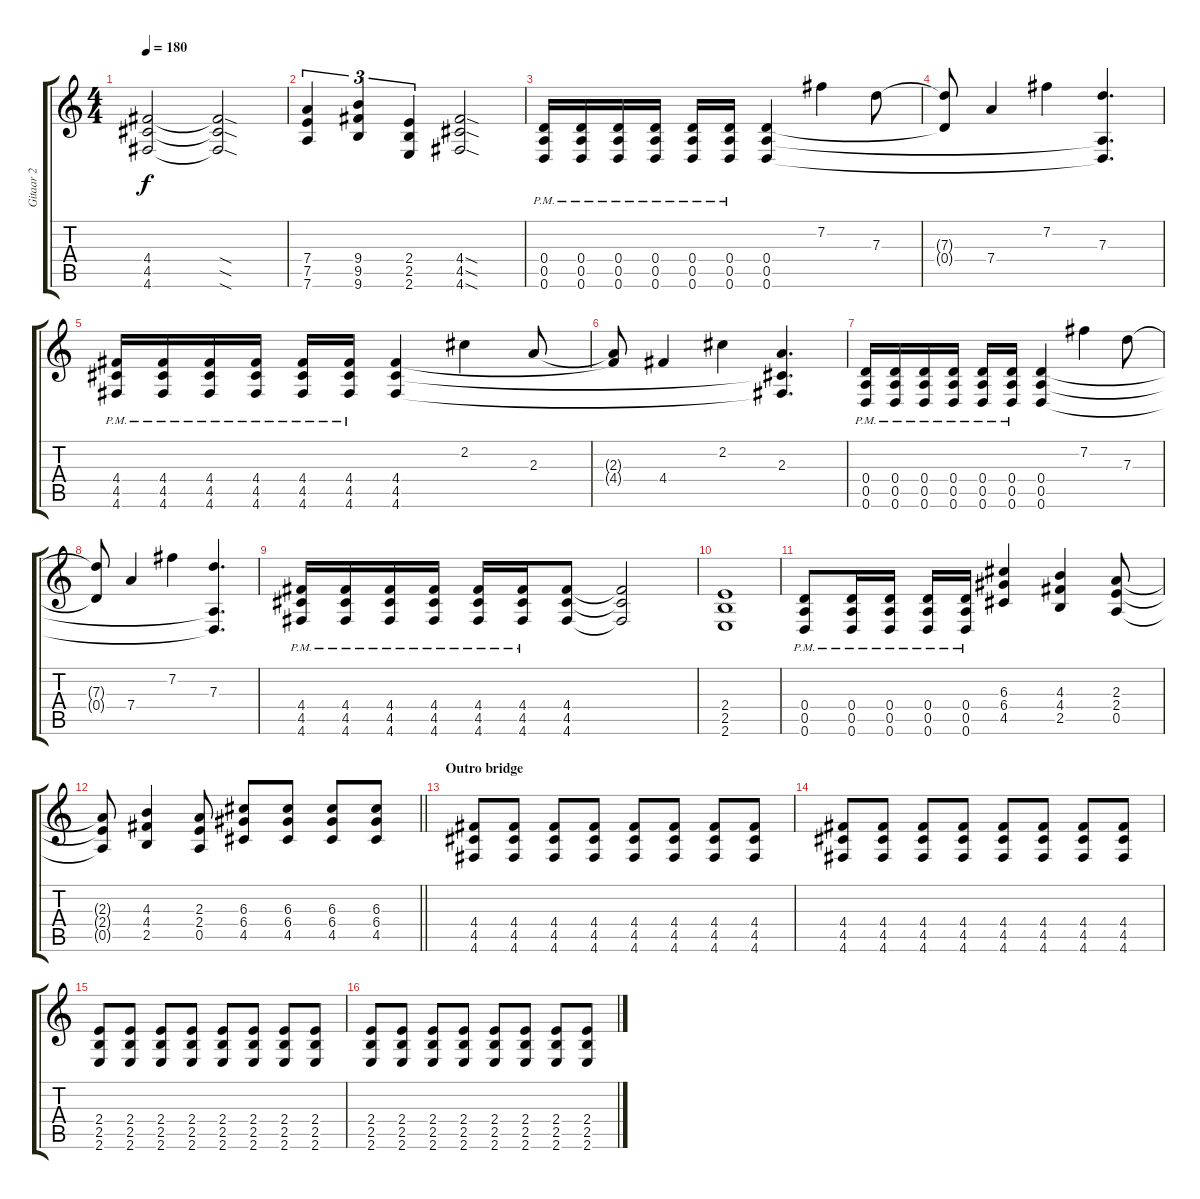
\track ("Gitaar 2" "Gitaar 2") {instrument distortionguitar}
\staff {score tabs}
\tuning (E4 B3 G3 D3 A2 D2) {hide}
\ts (4 4)
\tempo 180
\clef g2
\ks c
(4.4 4.5 4.6).2{dy f} (4.4{sod t} 4.5{sod t} 4.6{sod t}).2 |
(7.4 7.5 7.6).4{tu (3 2)} (9.4 9.5 9.6).4{tu (3 2)} (2.4 2.5 2.6).4{tu (3 2)} (4.4{sod} 4.5{sod} 4.6{sod}).2 |
(0.4{pm} 0.5{pm} 0.6{pm}).16 (0.4{pm} 0.5{pm} 0.6{pm}).16 (0.4{pm} 0.5{pm} 0.6{pm}).16 (0.4{pm} 0.5{pm} 0.6{pm}).16 (0.4{pm} 0.5{pm} 0.6{pm}).16 (0.4{pm} 0.5{pm} 0.6{pm}).16 (0.4 0.5 0.6).4 7.2.4 7.3.8 |
(7.3{t} 0.4{t}).8 7.4.4 7.2.4 (7.3 0.5{t} 0.6{t}).4{d} |
(4.4{pm} 4.5{pm} 4.6{pm}).16 (4.4{pm} 4.5{pm} 4.6{pm}).16 (4.4{pm} 4.5{pm} 4.6{pm}).16 (4.4{pm} 4.5{pm} 4.6{pm}).16 (4.4{pm} 4.5{pm} 4.6{pm}).16 (4.4{pm} 4.5{pm} 4.6{pm}).16 (4.4 4.5 4.6).4 2.2.4 2.3.8 |
(2.3{t} 4.4{t}).8 4.4.4 2.2.4 (2.3 4.5{t} 4.6{t}).4{d} |
(0.4{pm} 0.5{pm} 0.6{pm}).16 (0.4{pm} 0.5{pm} 0.6{pm}).16 (0.4{pm} 0.5{pm} 0.6{pm}).16 (0.4{pm} 0.5{pm} 0.6{pm}).16 (0.4{pm} 0.5{pm} 0.6{pm}).16 (0.4{pm} 0.5{pm} 0.6{pm}).16 (0.4 0.5 0.6).4 7.2.4 7.3.8 |
(7.3{t} 0.4{t}).8 7.4.4 7.2.4 (7.3 0.5{t} 0.6{t}).4{d} |
(4.4{pm} 4.5{pm} 4.6{pm}).16 (4.4{pm} 4.5{pm} 4.6{pm}).16 (4.4{pm} 4.5{pm} 4.6{pm}).16 (4.4{pm} 4.5{pm} 4.6{pm}).16 (4.4{pm} 4.5{pm} 4.6{pm}).16 (4.4{pm} 4.5{pm} 4.6{pm}).16 (4.4 4.5 4.6).8 (4.4{t} 4.5{t} 4.6{t}).2 |
(2.4 2.5 2.6).1 |
(0.4{pm} 0.5{pm} 0.6{pm}).8 (0.4{pm} 0.5{pm} 0.6{pm}).16 (0.4{pm} 0.5{pm} 0.6{pm}).16 (0.4{pm} 0.5{pm} 0.6{pm}).16 (0.4{pm} 0.5{pm} 0.6{pm}).16 (6.3 6.4 4.5).4 (4.3 4.4 2.5).4 (2.3 2.4 0.5).8 |
\barLineRight lightlight
(2.3{t} 2.4{t} 0.5{t}).8 (4.3 4.4 2.5).4 (2.3 2.4 0.5).8 (6.3 6.4 4.5).8 (6.3 6.4 4.5).8 (6.3 6.4 4.5).8 (6.3 6.4 4.5).8 |
\section ("" "Outro bridge")
(4.4 4.5 4.6).8 (4.4 4.5 4.6).8 (4.4 4.5 4.6).8 (4.4 4.5 4.6).8 (4.4 4.5 4.6).8 (4.4 4.5 4.6).8 (4.4 4.5 4.6).8 (4.4 4.5 4.6).8 |
(4.4 4.5 4.6).8 (4.4 4.5 4.6).8 (4.4 4.5 4.6).8 (4.4 4.5 4.6).8 (4.4 4.5 4.6).8 (4.4 4.5 4.6).8 (4.4 4.5 4.6).8 (4.4 4.5 4.6).8 |
(2.4 2.5 2.6).8 (2.4 2.5 2.6).8 (2.4 2.5 2.6).8 (2.4 2.5 2.6).8 (2.4 2.5 2.6).8 (2.4 2.5 2.6).8 (2.4 2.5 2.6).8 (2.4 2.5 2.6).8 |
(2.4 2.5 2.6).8 (2.4 2.5 2.6).8 (2.4 2.5 2.6).8 (2.4 2.5 2.6).8 (2.4 2.5 2.6).8 (2.4 2.5 2.6).8 (2.4 2.5 2.6).8 (2.4 2.5 2.6).8
